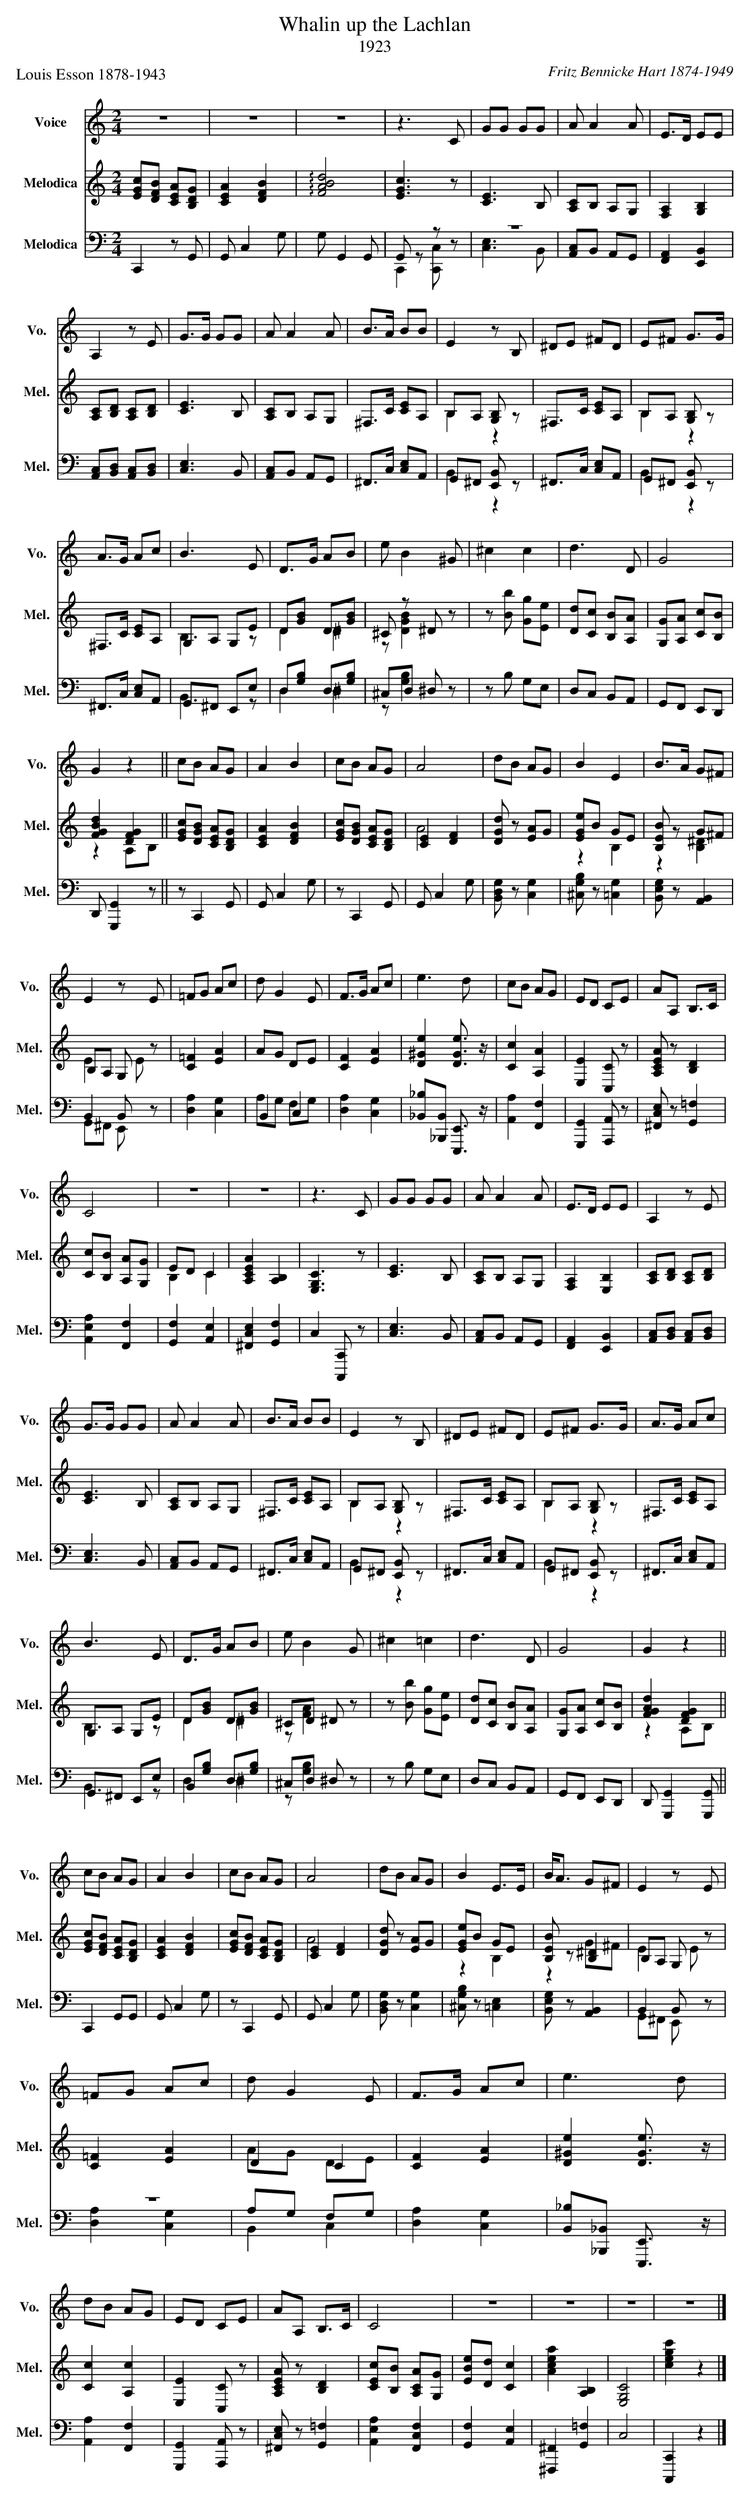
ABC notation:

X:1
T:Whalin up the Lachlan
T:1923
C:Fritz Bennicke Hart 1874-1949
P:Louis Esson 1878-1943
%%score 1 ( 2 3 ) ( 4 5 )
L:1/8
M:2/4
K:C
V:1 treble nm="Voice" snm="Vo."
V:2 treble nm="Melodica" snm="Mel."
V:3 treble
V:4 bass nm="Melodica" snm="Mel."
V:5 bass
V:1
z4 | z4 | z4 | z3 C | GG GG | A A2 A | E>D EE |$ A,2 z E | G>G GG | A A2 A | B>A BB | E2 z B, |
^DE ^FD | E^F G>G |$ A>G Ac | B3 E | D>G AB | e B2 ^G | ^c2 c2 | d3 D | G4 |$ G2 z2 || cB AG |
A2 B2 | cB AG | A4 | dB AG | B2 E2 | B>A G^F |$ E2 z E | =FG Ac | d G2 E | F>G Ac | e3 d | cB AG |
ED CE | AA, B,>C |$ C4 | z4 | z4 | z3 C | GG GG | A A2 A | E>D EE | A,2 z E |$ G>G GG | A A2 A |
B>A BB | E2 z B, | ^DE ^FD | E^F G>G | A>G Ac |$ B3 E | D>G AB | e B2 G | ^c2 =c2 | d3 D | G4 |
G2 z2 ||$ cB AG | A2 B2 | cB AG | A4 | dB AG | B2 E>E | B<A G^F | E2 z E |$ =FG Ac | d G2 E |
F>G Ac | e3 d | dB AG | ED CE | AA, B,>C | C4 |z4|z4|z4|z4|]
V:2
[EGc][DFB] [CEA][B,DG] | [CEA]2 [DFB]2 | !arpeggio![FABd]4 | [EGc]3 z | [CE]3 B, | [A,C]B, A,G, |
[F,A,]2 [G,B,]2 |$ [A,C][B,D] [A,C][B,D] | [CE]3 B, | [A,C]B, A,G, | ^F,>C [CE]A, |
B,A, [G,B,] z | ^F,>C [CE]A, | B,A, [G,B,] z |$ ^F,>C [CE]A, | G,A, G,E | D[GB] D[GB] |
^C z ^D z | z [Bb] [Gg][Ee] | [Dd][Cc] [B,B][A,A] | [G,G][A,A] [Cc][B,B] |$ [FGBd]2 [DFG]2 ||
[EGc][DGB] [CEA][B,DG] | [CEA]2 [DFB]2 | [EGc][DGB] [CEA][B,DG] | [CE]2 [DF]2 | [DGd] z [EA]G |
[EGe]B GE | [B,EB] z G^F |$ B,A, G, z | [C=F]2 [EA]2 | AG DE | [CF]2 [EA]2 | [D^Ge]2 [DGe]3/2 z/ |
[Cc]2 [A,A]2 | [E,E]2 [C,C] z | [A,CEA] z [B,D]2 |$ [Cc][B,B] [A,A][G,G] | ED C2 |
[A,CEA]2 [A,B,]2 | [E,G,C]3 z | [CE]3 B, | [A,C]B, A,G, | [F,A,]2 [E,B,]2 |
[A,C][B,D] [A,C][B,D] |$ [CE]3 B, | [A,C]B, A,G, | ^F,>C [CE]A, | B,A, [G,B,] z | ^F,>C [CE]A, |
B,A, [G,B,] z | ^F,>C [CE]A, |$ G,A, G,E | D[GB] D[GB] | ^CD ^D z | z [Bb] [Gg][Ee] |
[Dd][Cc] [B,B][A,A] | [G,G][A,A] [Cc][B,B] | [FGAd]2 [DFG]2 ||$ [EGc][DFB] [CEA][B,DG] |
[CEA]2 [DFB]2 | [EGc][DFB] [CEA][B,DG] | [CE]2 [DF]2 | [DGd] z [EA]G | [EGe]B GE |
[B,EB] z [B,^D]2 | B,A, G, z |$ [C=F]2 [EA]2 | D2 C2 | [CF]2 [EA]2 | [D^Ge]2 [DGe]3/2 z/ |
[Cc]2 [A,c]2 | [E,E]2 [C,C] z | [A,CEA] z [B,D]2 | [CEc][B,B] [A,CA][G,G] |$ [EBe][Dd] [Cc]2 |
[Acea]2 [A,B,]2 | [E,G,C]4 | [cegc']2 z2 |]
V:3
x4 | x4 | x4 | x4 | x4 | x4 | x4 |$ x4 | x4 | x4 | x4 | B,2 z2 | x4 | B,2 z2 |$ x4 | B,3 z |
D2 ^D2 | z [DGB]2 z | x4 | x4 | x4 |$ z2 A,B, || x4 | x4 | x4 | A4 | x4 | z2 B,2 | z2 [B,^D]2 |$
E2 E z | x4 | x4 | x4 | x4 | x4 | x4 | x4 |$ x4 | B,2 C2 | x4 | x4 | x4 | x4 | x4 | x4 |$ x4 |
x4 | x4 | B,2 z2 | x4 | B,2 z2 | x4 |$ B,3 z | D2 ^D2 | z [FA]2 z | x4 | x4 | x4 | z2 A,B, ||$
x4 | x4 | x4 | A4 | x4 | z2 B,2 | z2 G^F | E2 E z |$ x4 | AG DE |
V:4
C,,2 z G,, | G,, C,2 G, | G, G,,2 G,, | G,, z z z | z4 | [A,,C,]B,, A,,G,, |
[F,,A,,]2 [E,,B,,]2 |$ [A,,C,][B,,D,] [A,,C,][B,,D,] | [C,E,]3 B,, | [A,,C,]B,, A,,G,, |
^F,,>C, [C,E,]A,, | G,,^F,, [E,,B,,] z | ^F,,>C, [C,E,]A,, | G,,^F,, [E,,B,,] z |$
^F,,>C, [C,E,]A,, | G,,^F,, E,,E, | D,[G,B,] D,[G,B,] | ^C,D, ^D, z | z B, G,E, | D,C, B,,A,, |
G,,F,, E,,D,, |$ D,, [G,,,G,,]2 z || z C,,2 G,, | G,, C,2 G, | z C,,2 G,, | G,, C,2 G, |
[B,,D,G,] z [C,G,]2 | [^C,G,B,] z [=C,G,]2 | [B,,E,G,] z [A,,B,,]2 |$ B,,2 B,, z |
[D,A,]2 [C,G,]2 | B,,2 C,2 | [D,A,]2 [C,G,]2 | [_B,,_B,][_B,,,B,,] [E,,,E,,]3/2 z/ |
[A,,A,]2 [F,,F,]2 | [G,,,G,,]2 [A,,,A,,] z | [^F,,C,E,] z [G,,=F,]2 |$ [A,,E,A,]2 [F,,F,]2 |
[G,,F,]2 [A,,E,]2 | [^F,,C,E,]2 [G,,F,]2 | C,2 [C,,,C,,] z | [C,E,]3 B,, | [A,,C,]B,, A,,G,, |
[F,,A,,]2 [E,,B,,]2 | [A,,C,][B,,D,] [A,,C,][B,,D,] |$ [C,E,]3 B,, | [A,,C,]B,, A,,G,, |
^F,,>C, [C,E,]A,, | G,,^F,, [E,,B,,] z | ^F,,>C, [C,E,]A,, | G,,^F,, [E,,B,,] z |
^F,,>C, [C,E,]A,, |$ G,,^F,, E,,E, | B,,[G,B,] D,[G,B,] | ^C,D, ^D, z | z B, G,E, | D,C, B,,A,, |
G,,F,, E,,D,, | D,, [G,,,G,,]2 [G,,,G,,] ||$ C,,2 G,,G,, | G,, C,2 G, | z C,,2 G,, | G,, C,2 G, |
[B,,D,G,] z [C,G,]2 | [^C,G,B,] z [=C,E,]2 | [B,,E,G,] z [A,,B,,]2 | B,,2 B,, z |$ z4 |
A,G, F,G, | [D,A,]2 [C,G,]2 | [B,,_B,][_B,,,_B,,] [E,,,E,,]3/2 z/ | [A,,A,]2 [F,,F,]2 |
[G,,,G,,]2 [A,,,A,,] z | [^F,,C,E,] z [G,,=F,]2 | [A,,E,A,]2 [F,,C,F,]2 |$ [G,,F,]2 [A,,E,]2 |
[^F,,,^F,,]2 [G,,=F,]2 | C,4 | [C,,,C,,]2 z2  |]
V:5
x4 | x4 | x4 | C,,2 [C,,C,] z | [C,E,]3 B,, | x4 | x4 |$ x4 | x4 | x4 | x4 | B,,2 z2 | x4 |
B,,2 z2 |$ x4 | B,,3 z | D,2 ^D,2 | z [G,B,]2 z | x4 | x4 | x4 |$ x4 || x4 | x4 | x4 | x4 | x4 |
x4 | x4 |$ G,,^F,, E,, z | x4 | A,G, F,G, | x4 | x4 | x4 | x4 | x4 |$ x4 | x4 | x4 | x4 | x4 |
x4 | x4 | x4 |$ x4 | x4 | x4 | B,,2 z2 | x4 | B,,2 z2 | x4 |$ B,,3 z | D,2 ^D,2 | z [G,B,]2 z |
x4 | x4 | x4 | x4 ||$ x4 | x4 | x4 | x4 | x4 | x4 | x4 | G,,^F,, E,, z |$ [D,A,]2 [C,G,]2 |
B,,2 C,2 | x4 | x4 | x4 | x4 | x4 | x4  |]
